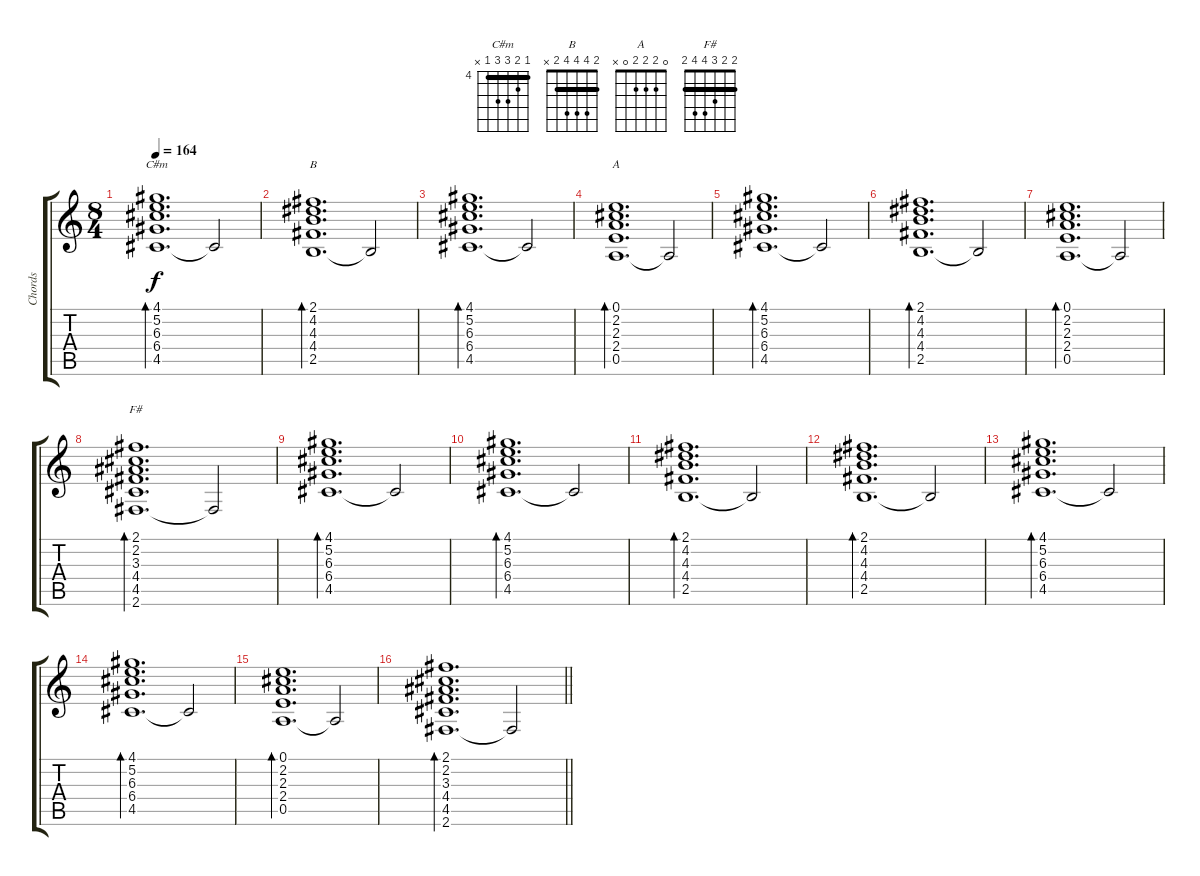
\track ("Chords" "Chords") {instrument acousticguitarnylon}
\staff {score tabs}
\tuning (E4 B3 G3 D3 A2 E2) {hide}
\chord ("C#m" 4 5 6 6 4 x) {firstfret 4 barre 4}
\chord ("B" 2 4 4 4 2 x) {barre 2}
\chord ("A" 0 2 2 2 0 x)
\chord ("F#" 2 2 3 4 4 2) {barre 2}
\ts (8 4)
\tempo 164
\clef g2
\ks c
(4.1 5.2 6.3 6.4 4.5).1{d bd 240 ch "C#m" dy f} 4.5{t}.2 |
(2.1 4.2 4.3 4.4 2.5).1{d bd 240 ch "B"} 2.5{t}.2 |
(4.1 5.2 6.3 6.4 4.5).1{d bd 240} 4.5{t}.2 |
(0.1 2.2 2.3 2.4 0.5).1{d bd 240 ch "A"} 0.5{t}.2 |
(4.1 5.2 6.3 6.4 4.5).1{d bd 240} 4.5{t}.2 |
(2.1 4.2 4.3 4.4 2.5).1{d bd 240} 2.5{t}.2 |
(0.1 2.2 2.3 2.4 0.5).1{d bd 240} 0.5{t}.2 |
(2.1 2.2 3.3 4.4 4.5 2.6).1{d bd 240 ch "F#"} 2.6{t}.2 |
(4.1 5.2 6.3 6.4 4.5).1{d bd 120} 4.5{t}.2 |
(4.1 5.2 6.3 6.4 4.5).1{d bd 240} 4.5{t}.2 |
(2.1 4.2 4.3 4.4 2.5).1{d bd 120} 2.5{t}.2 |
(2.1 4.2 4.3 4.4 2.5).1{d bd 120} 2.5{t}.2 |
(4.1 5.2 6.3 6.4 4.5).1{d bd 120} 4.5{t}.2 |
(4.1 5.2 6.3 6.4 4.5).1{d bd 240} 4.5{t}.2 |
(0.1 2.2 2.3 2.4 0.5).1{d bd 240} 0.5{t}.2 |
\barLineRight lightlight
(2.1 2.2 3.3 4.4 4.5 2.6).1{d bd 240} 2.6{t}.2
